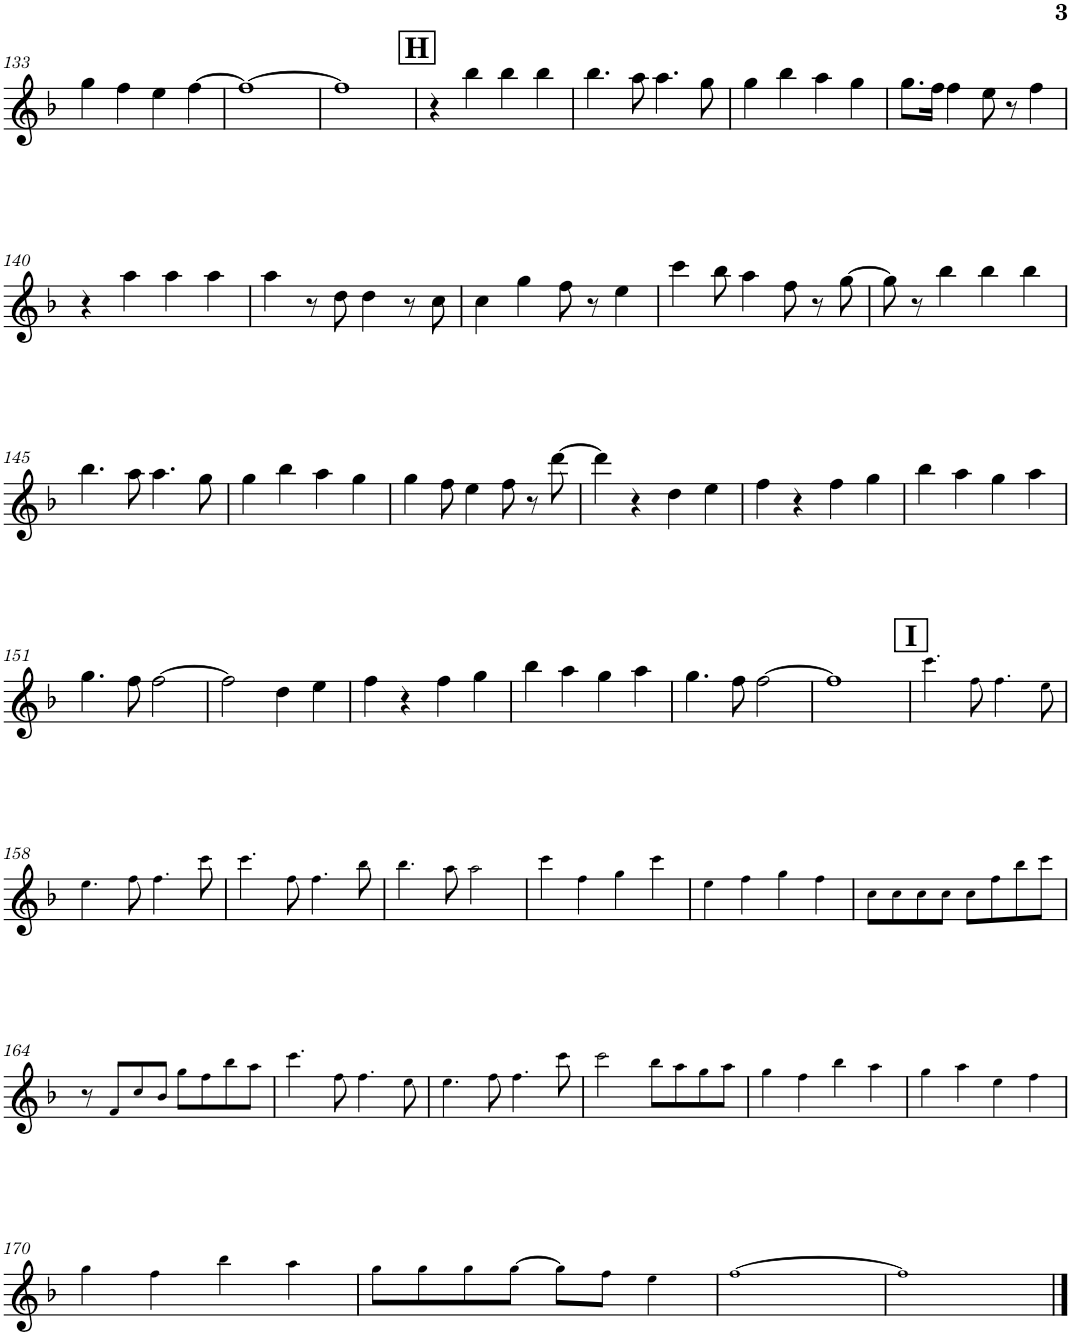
**kern
*part1
*staff1
*I"Piano
*I'Pno.
!!LO:PB:g=z
*clefG2
*k[b-]
*M4/4
=133
4gg\
4ff\
4ee\
[4ff\
=134
1ff_
=135
1ff]
!!LO:REH:place=s1:a:B:cj:fs=14:t=H
=136
4r
4bb-\
4bb-\
4bb-\
=137
4.bb-\
8aa\
4.aa\
8gg\
=138
4gg\
4bb-\
4aa\
4gg\
=139
8.gg\L
16ff\Jk
4ff\
8ee\
8r
4ff\
!!LO:LB:g=z
=140
4r
4aa\
4aa\
4aa\
=141
4aa\
8r
8dd\
4dd\
8r
8cc\
=142
4cc\
4gg\
8ff\
8r
4ee\
=143
4ccc\
8bb-\
4aa\
8ff\
8r
[8gg\
=144
8gg\]
8r
4bb-\
4bb-\
4bb-\
!!LO:LB:g=z
=145
4.bb-\
8aa\
4.aa\
8gg\
=146
4gg\
4bb-\
4aa\
4gg\
=147
4gg\
8ff\
4ee\
8ff\
8r
[8ddd\
=148
4ddd\]
4r
4dd\
4ee\
=149
4ff\
4r
4ff\
4gg\
=150
4bb-\
4aa\
4gg\
4aa\
!!LO:LB:g=z
=151
4.gg\
8ff\
[2ff\
=152
2ff\]
4dd\
4ee\
=153
4ff\
4r
4ff\
4gg\
=154
4bb-\
4aa\
4gg\
4aa\
=155
4.gg\
8ff\
[2ff\
=156
1ff]
!!LO:REH:place=s1:a:B:cj:fs=14:t=I
=157
4.ccc!\
8ff!\
4.ff!\
8ee!\
!!LO:LB:g=z
=158
4.ee!\
8ff!\
4.ff!\
8ccc!\
=159
4.ccc!\
8ff!\
4.ff!\
8bb-!\
=160
4.bb-!\
8aa!\
2aa!\
=161
4ccc!\
4ff!\
4gg!\
4ccc!\
=162
4ee!\
4ff!\
4gg!\
4ff!\
=163
8cc!\L
8cc!\
8cc!\
8cc!\J
8cc!\L
8ff!\
8bb-!\
8ccc!\J
!!LO:LB:g=z
=164
8r
8f!/L
8cc!/
8b-!/J
8gg!\L
8ff!\
8bb-!\
8aa!\J
=165
4.ccc!\
8ff!\
4.ff!\
8ee!\
=166
4.ee!\
8ff!\
4.ff!\
8ccc!\
=167
2ccc!\
8bb-!\L
8aa!\
8gg!\
8aa!\J
=168
4gg!\
4ff!\
4bb-!\
4aa!\
=169
4gg!\
4aa!\
4ee!\
4ff!\
!!LO:LB:g=z
=170
4gg!\
4ff!\
4bb-!\
4aa!\
=171
8gg!\L
8gg!\
8gg!\
[8gg!\J
8gg!\L]
8ff!\J
4ee!\
=172
[1ff!
=173
1ff!]
==
*-
